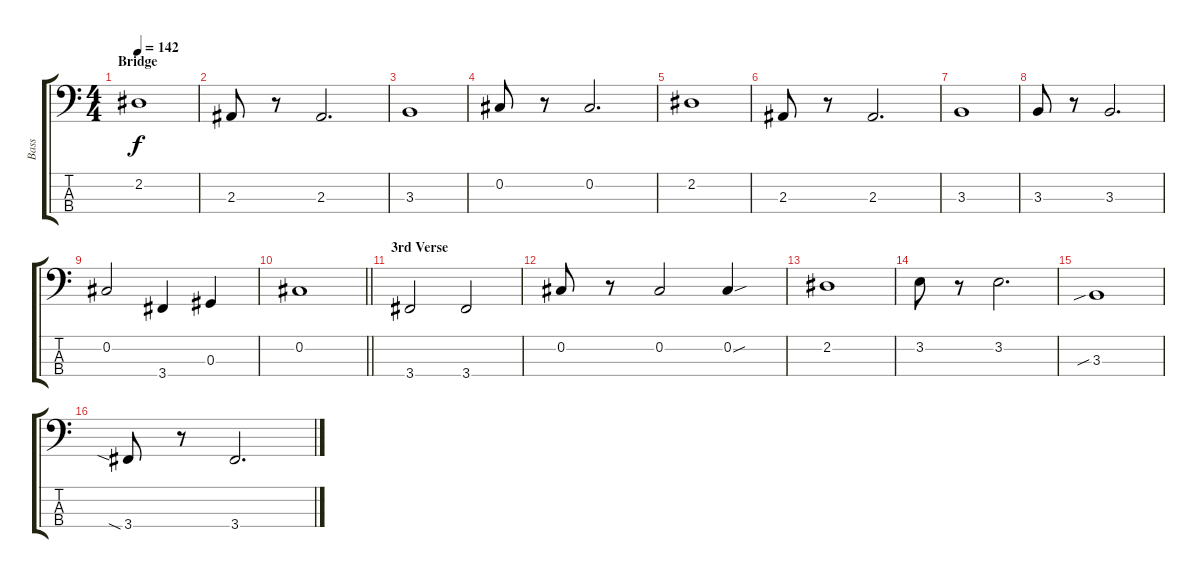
\track ("Bass" "Bass") {instrument electricbassfinger}
\staff {score tabs}
\tuning (Gb2 Db2 Ab1 Eb1) {hide}
\ts (4 4)
\section ("" "Bridge")
\tempo 142
\clef f4
\ks c
2.2.1{dy f} |
2.3.8 r.8 2.3.2{d} |
3.3.1 |
0.2.8 r.8 0.2.2{d} |
2.2.1 |
2.3.8 r.8 2.3.2{d} |
3.3.1 |
3.3.8 r.8 3.3.2{d} |
0.2.2 3.4.4 0.3.4 |
\barLineRight lightlight
0.2.1 |
\section ("" "3rd Verse")
3.4.2 3.4.2 |
0.2.8 r.8 0.2.2 0.2{sou}.4 |
2.2.1 |
3.2.8 r.8 3.2.2{d} |
3.3{sib}.1 |
3.4{sia}.8 r.8 3.4.2{d}
